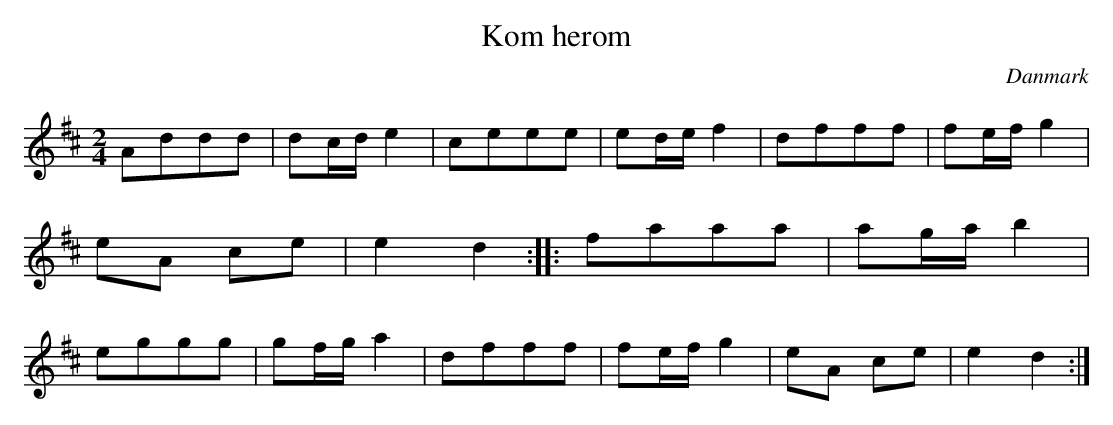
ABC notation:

X:1
T: Kom herom
O:Danmark
M: 2/4
L: 1/8
K: D
Addd|dc/d/ e2|ceee|ed/e/ f2|dfff|\
fe/f/ g2|eA ce|e2 d2:| |:faaa|ag/a/ b2|\
eggg|gf/g/ a2|dfff|fe/f/ g2|eA ce|e2 d2:|
